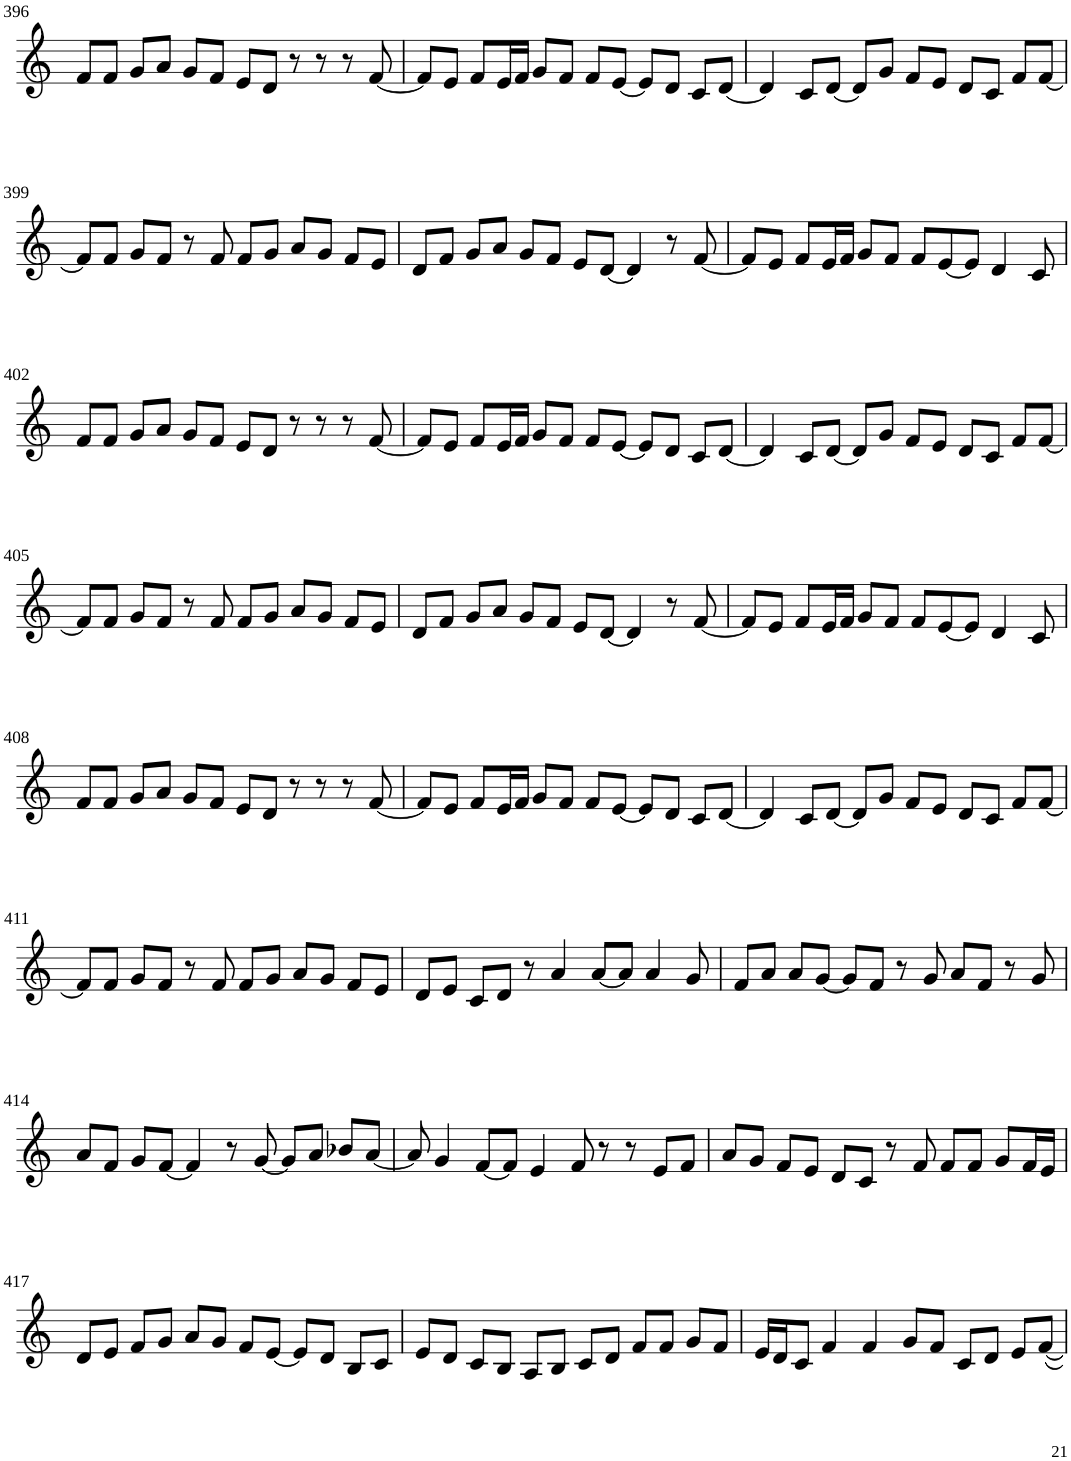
**kern
*part1
*staff1
*I"Violin
!!LO:PB:g=z
*clefG2
*k[]
*M6/4
=396
8f/L
8f/J
8g/L
8a/J
8g/L
8f/J
8e/L
8d/J
8r
8r
8r
[8f/
=397
8f/L]
8e/J
8f/L
16e/L
16f/JJ
8g/L
8f/J
8f/L
[8e/J
8e/L]
8d/J
8c/L
[8d/J
=398
4d/]
8c/L
[8d/J
8d/L]
8g/J
8f/L
8e/J
8d/L
8c/J
8f/L
[8f/J
!!LO:LB:g=z
=399
8f/L]
8f/J
8g/L
8f/J
8r
8f/
8f/L
8g/J
8a/L
8g/J
8f/L
8e/J
=400
8d/L
8f/J
8g/L
8a/J
8g/L
8f/J
8e/L
[8d/J
4d/]
8r
[8f/
=401
8f/L]
8e/J
8f/L
16e/L
16f/JJ
8g/L
8f/J
8f/L
[8e/
8e/J]
4d/
8c/
!!LO:LB:g=z
=402
8f/L
8f/J
8g/L
8a/J
8g/L
8f/J
8e/L
8d/J
8r
8r
8r
[8f/
=403
8f/L]
8e/J
8f/L
16e/L
16f/JJ
8g/L
8f/J
8f/L
[8e/J
8e/L]
8d/J
8c/L
[8d/J
=404
4d/]
8c/L
[8d/J
8d/L]
8g/J
8f/L
8e/J
8d/L
8c/J
8f/L
[8f/J
!!LO:LB:g=z
=405
8f/L]
8f/J
8g/L
8f/J
8r
8f/
8f/L
8g/J
8a/L
8g/J
8f/L
8e/J
=406
8d/L
8f/J
8g/L
8a/J
8g/L
8f/J
8e/L
[8d/J
4d/]
8r
[8f/
=407
8f/L]
8e/J
8f/L
16e/L
16f/JJ
8g/L
8f/J
8f/L
[8e/
8e/J]
4d/
8c/
!!LO:LB:g=z
=408
8f/L
8f/J
8g/L
8a/J
8g/L
8f/J
8e/L
8d/J
8r
8r
8r
[8f/
=409
8f/L]
8e/J
8f/L
16e/L
16f/JJ
8g/L
8f/J
8f/L
[8e/J
8e/L]
8d/J
8c/L
[8d/J
=410
4d/]
8c/L
[8d/J
8d/L]
8g/J
8f/L
8e/J
8d/L
8c/J
8f/L
[8f/J
!!LO:LB:g=z
=411
8f/L]
8f/J
8g/L
8f/J
8r
8f/
8f/L
8g/J
8a/L
8g/J
8f/L
8e/J
=412
8d/L
8e/J
8c/L
8d/J
8r
4a/
[8a/L
8a/J]
4a/
8g/
=413
8f/L
8a/J
8a/L
[8g/J
8g/L]
8f/J
8r
8g/
8a/L
8f/J
8r
8g/
!!LO:LB:g=z
=414
8a/L
8f/J
8g/L
[8f/J
4f/]
8r
[8g/
8g/L]
8a/J
8b-X/L
[8a/J
=415
8a/]
4g/
[8f/L
8f/J]
4e/
8f/
8r
8r
8e/L
8f/J
=416
8a/L
8g/J
8f/L
8e/J
8d/L
8c/J
8r
8f/
8f/L
8f/J
8g/L
16f/L
16e/JJ
!!LO:LB:g=z
=417
8d/L
8e/J
8f/L
8g/J
8a/L
8g/J
8f/L
[8e/J
8e/L]
8d/J
8B/L
8c/J
=418
8e/L
8d/J
8c/L
8B/J
8A/L
8B/J
8c/L
8d/J
8f/L
8f/J
8g/L
8f/J
=419
16e/LL
16d/J
8c/J
4f/
4f/
8g/L
8f/J
8c/L
8d/J
8e/L
[8f/J
=
*-
